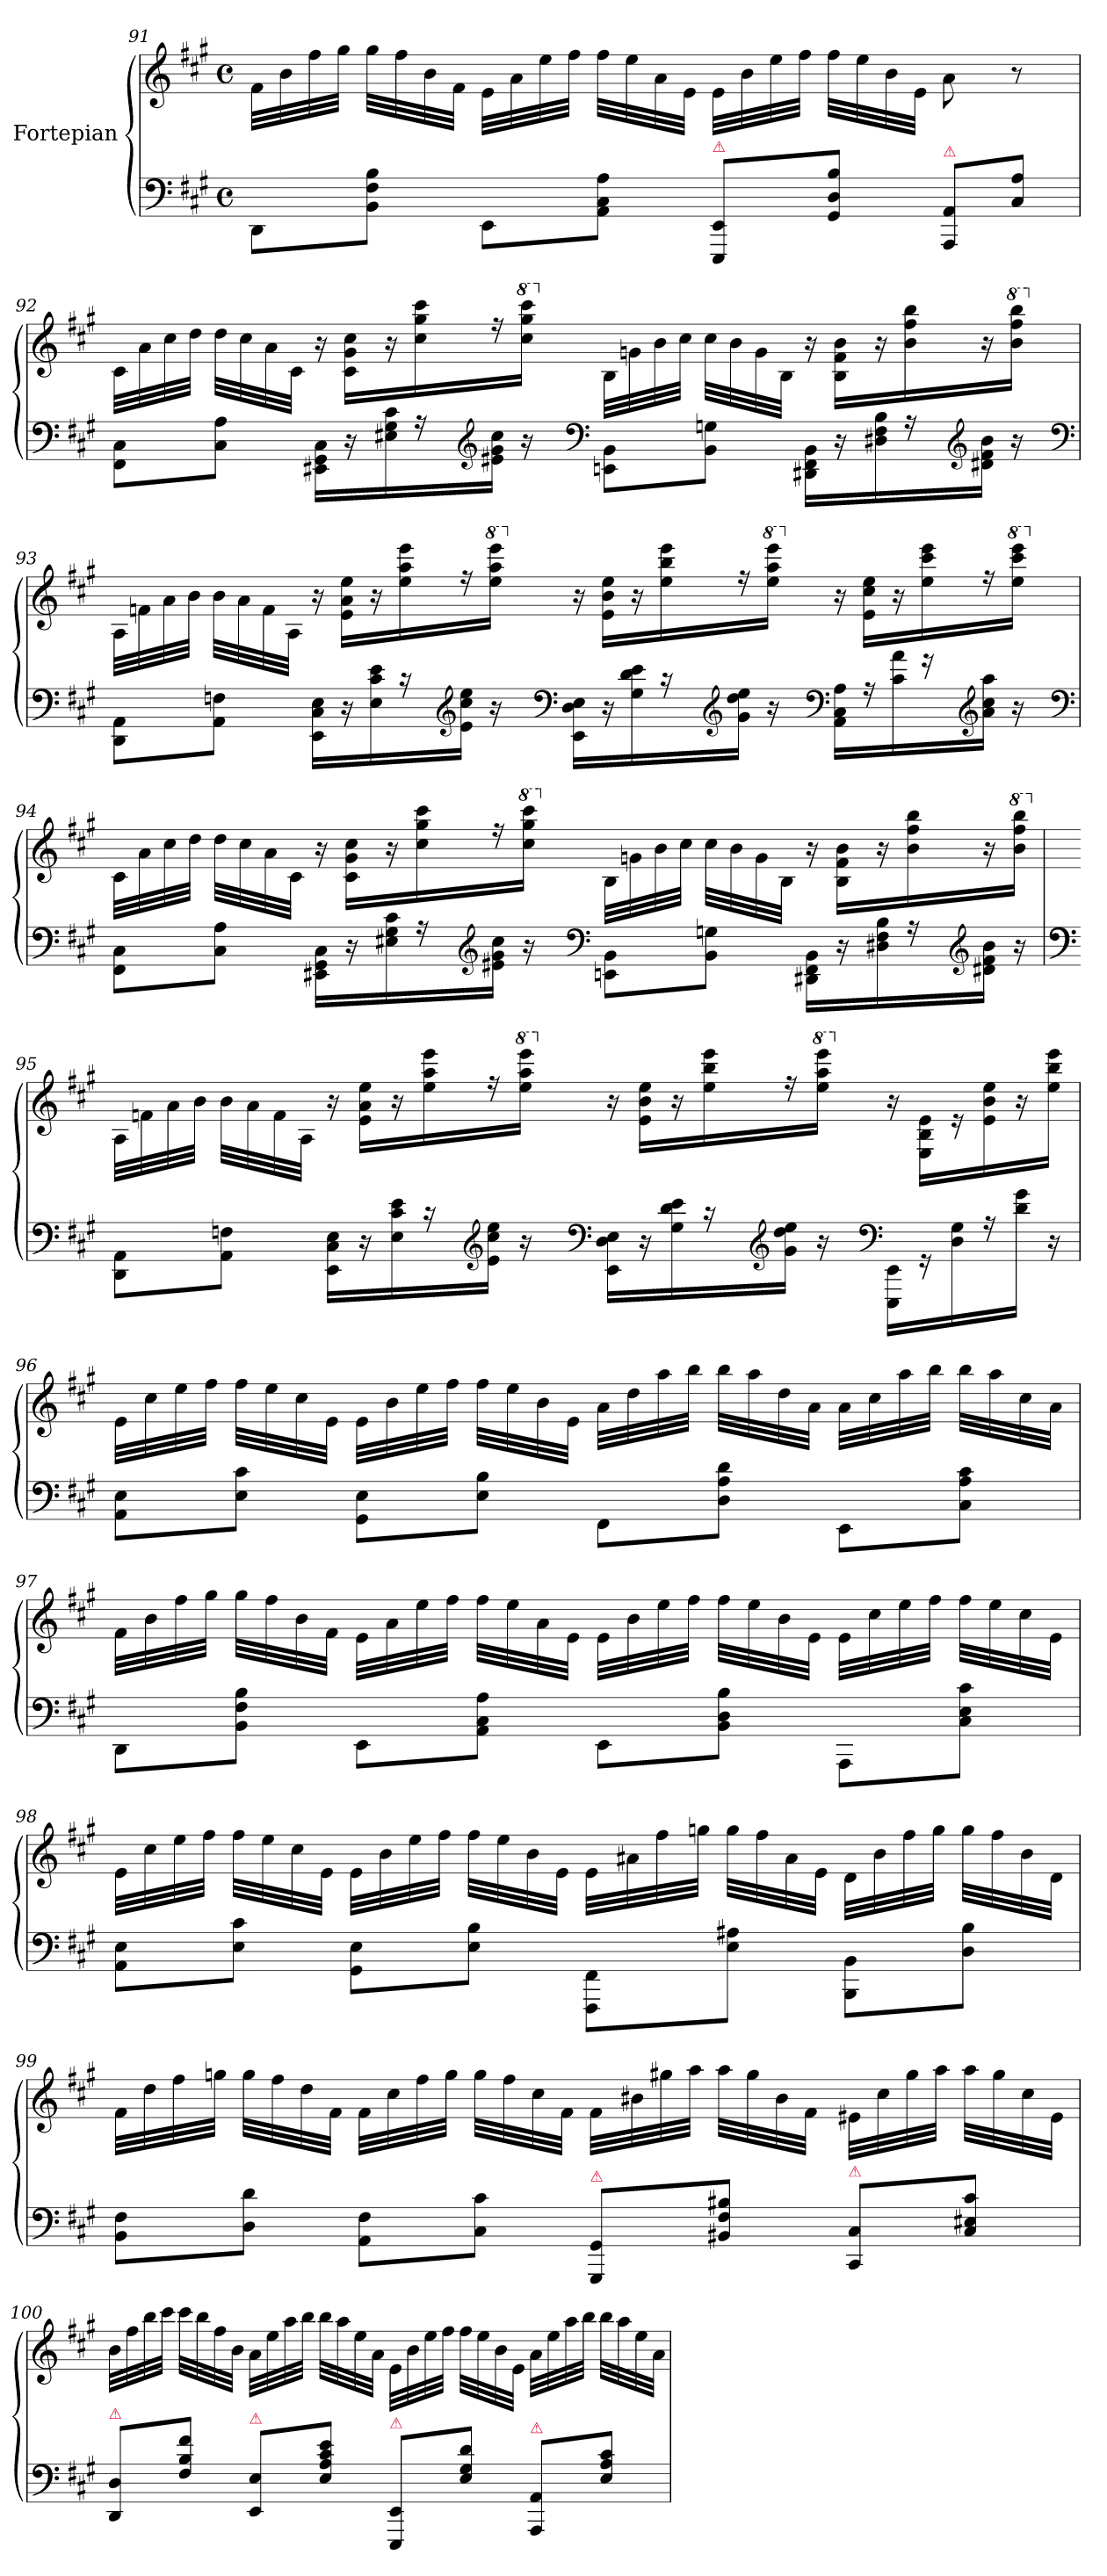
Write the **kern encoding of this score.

**kern	**kern
*part2	*part1
*staff2	*staff1
*I"Fortepian	*I"Fortepian
*clefF4	*clefG2
*k[f#c#g#]	*k[f#c#g#]
*f#:	*f#:
*M4/4	*M4/4
*met(c)	*met(c)
=91	=91
8DD\L	32f#\LLL
.	32b\
.	32ff#\
.	32gg#\JJJ
8BB\ 8F#\ 8B\J	32gg#\LLL
.	32ff#\
.	32b\
.	32f#\JJJ
8EE\L	32e\LLL
.	32a\
.	32ee\
.	32ff#\JJJ
8AA\ 8C#\ 8A\J	32ff#\LLL
.	32ee\
.	32a\
.	32e\JJJ
!LO:TX:a:color=crimson:t=⚠	!
8EEE/ 8EE/L	32e\LLL
.	32b\
.	32ee\
.	32ff#\JJJ
8GG#\ 8D\ 8B\J	32ff#\LLL
.	32ee\
.	32b\
.	32e\JJJ
!LO:TX:a:color=crimson:t=⚠	!
8AAA/ 8AA/L	8a\
8C#\ 8A\J	8r
=92	=92
8FF#\ 8C#\L	32c#\LLL
.	32a\
.	32cc#\
.	32dd\JJJ
8C#\ 8A\J	32dd\LLL
.	32cc#\
.	32a\
.	32c#\JJJ
*Xtuplet	*Xtuplet
24EE#X\ 24GG#\ 24C#\LL	24r
24r	24c#\ 24g#\ 24cc#\LL
24E#X\ 24G#\ 24c#\	24r
24r	24cc#\ 24gg#\ 24ccc#\
*clefG2	*
24e#X\ 24g#\ 24cc#\JJ	24r
*	*8va
24r	24ccc#\ 24ggg#\ 24cccc#\JJ
*clefF4	*
*	*X8va
8EEn\ 8BB\L	32B\LLL
.	32gn\
.	32b\
.	32cc#\JJJ
8BB\ 8Gn\J	32cc#\LLL
.	32b\
.	32g\
.	32B\JJJ
24DD#X\ 24FF#\ 24BB\LL	24r
24r	24B\ 24f#\ 24b\LL
24D#X\ 24F#\ 24B\	24r
24r	24b\ 24ff#\ 24bb\
*clefG2	*
24d#X\ 24f#\ 24b\JJ	24r
*	*8va
24r	24bb\ 24fff#\ 24bbb\JJ
*clefF4	*
=93	=93
*	*X8va
8DD\ 8AA\L	32A\LLL
.	32fn\
.	32a\
.	32b\JJJ
8AA\ 8Fn\J	32b\LLL
.	32a\
.	32f\
.	32A\JJJ
24EE\ 24C#\ 24E\LL	24r
24r	24e\ 24a\ 24ee\LL
24E\ 24c#\ 24e\	24r
24r	24ee\ 24aa\ 24eee\
*clefG2	*
24e\ 24cc#\ 24ee\JJ	24r
*	*8va
24r	24eee\ 24aaa\ 24eeee\JJ
*clefF4	*
*	*X8va
24EE\ 24D\ 24E\LL	24r
24r	24e\ 24b\ 24ee\LL
24G#\ 24d\ 24e\	24r
24r	24ee\ 24bb\ 24eee\
*clefG2	*
24g#\ 24dd\ 24ee\JJ	24r
*	*8va
24r	24eee\ 24aaa\ 24eeee\JJ
*clefF4	*
*	*X8va
24AA\ 24C#\ 24A\LL	24r
24r	24e\ 24cc#\ 24ee\LL
24c#\ 24a\	24r
24r	24ee\ 24ccc#\ 24eee\
*clefG2	*
24a\ 24cc#\ 24aa\JJ	24r
*	*8va
24r	24eee\ 24cccc#\ 24eeee\JJ
*clefF4	*
=94	=94
*	*X8va
8FF#\ 8C#\L	32c#\LLL
.	32a\
.	32cc#\
.	32dd\JJJ
8C#\ 8A\J	32dd\LLL
.	32cc#\
.	32a\
.	32c#\JJJ
24EE#X\ 24GG#\ 24C#\LL	24r
24r	24c#\ 24g#\ 24cc#\LL
24E#X\ 24G#\ 24c#\	24r
24r	24cc#\ 24gg#\ 24ccc#\
*clefG2	*
24e#X\ 24g#\ 24cc#\JJ	24r
*	*8va
24r	24ccc#\ 24ggg#\ 24cccc#\JJ
*clefF4	*
*	*X8va
8EEn\ 8BB\L	32B\LLL
.	32gn\
.	32b\
.	32cc#\JJJ
8BB\ 8Gn\J	32cc#\LLL
.	32b\
.	32g\
.	32B\JJJ
24DD#X\ 24FF#\ 24BB\LL	24r
24r	24B\ 24f#\ 24b\LL
24D#X\ 24F#\ 24B\	24r
24r	24b\ 24ff#\ 24bb\
*clefG2	*
24d#X\ 24f#\ 24b\JJ	24r
*	*8va
24r	24bb\ 24fff#\ 24bbb\JJ
=95	=95
*clefF4	*
*	*X8va
8DD\ 8AA\L	32A\LLL
.	32fn\
.	32a\
.	32b\JJJ
8AA\ 8Fn\J	32b\LLL
.	32a\
.	32f\
.	32A\JJJ
24EE\ 24C#\ 24E\LL	24r
24r	24e\ 24a\ 24ee\LL
24E\ 24c#\ 24e\	24r
24r	24ee\ 24aa\ 24eee\
*clefG2	*
24e\ 24cc#\ 24ee\JJ	24r
*	*8va
24r	24eee\ 24aaa\ 24eeee\JJ
*clefF4	*
*	*X8va
24EE\ 24D\ 24E\LL	24r
24r	24e\ 24b\ 24ee\LL
24G#\ 24d\ 24e\	24r
24r	24ee\ 24bb\ 24eee\
*clefG2	*
24g#\ 24dd\ 24ee\JJ	24r
*	*8va
24r	24eee\ 24aaa\ 24eeee\JJ
*clefF4	*
*	*X8va
24EEE\ 24EE\LL	24r
24r	24E\ 24B\ 24e\LL
24D\ 24G#\	24r
24r	24e\ 24b\ 24ee\
24d\ 24g#\JJ	24r
24r	24ee\ 24bb\ 24eee\JJ
=96	=96
8AA\ 8E\L	32e\LLL
.	32cc#\
.	32ee\
.	32ff#\JJJ
8E\ 8c#\J	32ff#\LLL
.	32ee\
.	32cc#\
.	32e\JJJ
8GG#\ 8E\L	32e\LLL
.	32b\
.	32ee\
.	32ff#\JJJ
8E\ 8B\J	32ff#\LLL
.	32ee\
.	32b\
.	32e\JJJ
8FF#\L	32a\LLL
.	32dd\
.	32aa\
.	32bb\JJJ
8D\ 8A\ 8d\J	32bb\LLL
.	32aa\
.	32dd\
.	32a\JJJ
8EE\L	32a\LLL
.	32cc#\
.	32aa\
.	32bb\JJJ
8C#\ 8A\ 8c#\J	32bb\LLL
.	32aa\
.	32cc#\
.	32a\JJJ
=97	=97
8DD\L	32f#\LLL
.	32b\
.	32ff#\
.	32gg#\JJJ
8BB\ 8F#\ 8B\J	32gg#\LLL
.	32ff#\
.	32b\
.	32f#\JJJ
8EE\L	32e\LLL
.	32a\
.	32ee\
.	32ff#\JJJ
8AA\ 8C#\ 8A\J	32ff#\LLL
.	32ee\
.	32a\
.	32e\JJJ
8EE\L	32e\LLL
.	32b\
.	32ee\
.	32ff#\JJJ
8BB\ 8D\ 8B\J	32ff#\LLL
.	32ee\
.	32b\
.	32e\JJJ
8AAA\L	32e\LLL
.	32cc#\
.	32ee\
.	32ff#\JJJ
8C#\ 8E\ 8c#\J	32ff#\LLL
.	32ee\
.	32cc#\
.	32e\JJJ
=98	=98
8AA\ 8E\L	32e\LLL
.	32cc#\
.	32ee\
.	32ff#\JJJ
8E\ 8c#\J	32ff#\LLL
.	32ee\
.	32cc#\
.	32e\JJJ
8GG#\ 8E\L	32e\LLL
.	32b\
.	32ee\
.	32ff#\JJJ
8E\ 8B\J	32ff#\LLL
.	32ee\
.	32b\
.	32e\JJJ
8FFF#\ 8FF#\L	32e\LLL
.	32a#X\
.	32ff#\
.	32ggn\JJJ
8E\ 8A#X\J	32gg\LLL
.	32ff#\
.	32a#\
.	32e\JJJ
8BBB\ 8BB\L	32d\LLL
.	32b\
.	32ff#\
.	32gg\JJJ
8D\ 8B\J	32gg\LLL
.	32ff#\
.	32b\
.	32d\JJJ
=99	=99
8BB\ 8F#\L	32f#\LLL
.	32dd\
.	32ff#\
.	32ggn\JJJ
8D\ 8d\J	32gg\LLL
.	32ff#\
.	32dd\
.	32f#\JJJ
8AA\ 8F#\L	32f#\LLL
.	32cc#\
.	32ff#\
.	32gg\JJJ
8C#\ 8c#\J	32gg\LLL
.	32ff#\
.	32cc#\
.	32f#\JJJ
!LO:TX:a:color=crimson:t=⚠	!
8GGG#/ 8GG#/L	32f#\LLL
.	32b#X\
.	32gg#X\
.	32aa\JJJ
8BB#X\ 8F#\ 8B#X\J	32aa\LLL
.	32gg#\
.	32b#\
.	32f#\JJJ
!LO:TX:a:color=crimson:t=⚠	!
8CC#/ 8C#/L	32e#X\LLL
.	32cc#\
.	32gg#\
.	32aa\JJJ
8C#\ 8E#X\ 8c#\J	32aa\LLL
.	32gg#\
.	32cc#\
.	32e#\JJJ
=100	=100
!LO:TX:a:color=crimson:t=⚠	!
8DD/ 8D/L	32b\LLL
.	32ff#\
.	32bb\
.	32ccc#\JJJ
8F#\ 8B\ 8f#\J	32ccc#\LLL
.	32bb\
.	32ff#\
.	32b\JJJ
!LO:TX:a:color=crimson:t=⚠	!
8EE/ 8E/L	32a\LLL
.	32ee\
.	32aa\
.	32bb\JJJ
8E\ 8A\ 8c#\ 8e\J	32bb\LLL
.	32aa\
.	32ee\
.	32a\JJJ
!LO:TX:a:color=crimson:t=⚠	!
8EEE/ 8EE/L	32e\LLL
.	32b\
.	32ee\
.	32ff#\JJJ
8E\ 8G#\ 8d\J	32ff#\LLL
.	32ee\
.	32b\
.	32e\JJJ
!LO:TX:a:color=crimson:t=⚠	!
8AAA/ 8AA/L	32a\LLL
.	32ee\
.	32aa\
.	32bb\JJJ
8E\ 8A\ 8c#\J	32bb\LLL
.	32aa\
.	32ee\
.	32a\JJJ
=	=
*-	*-
